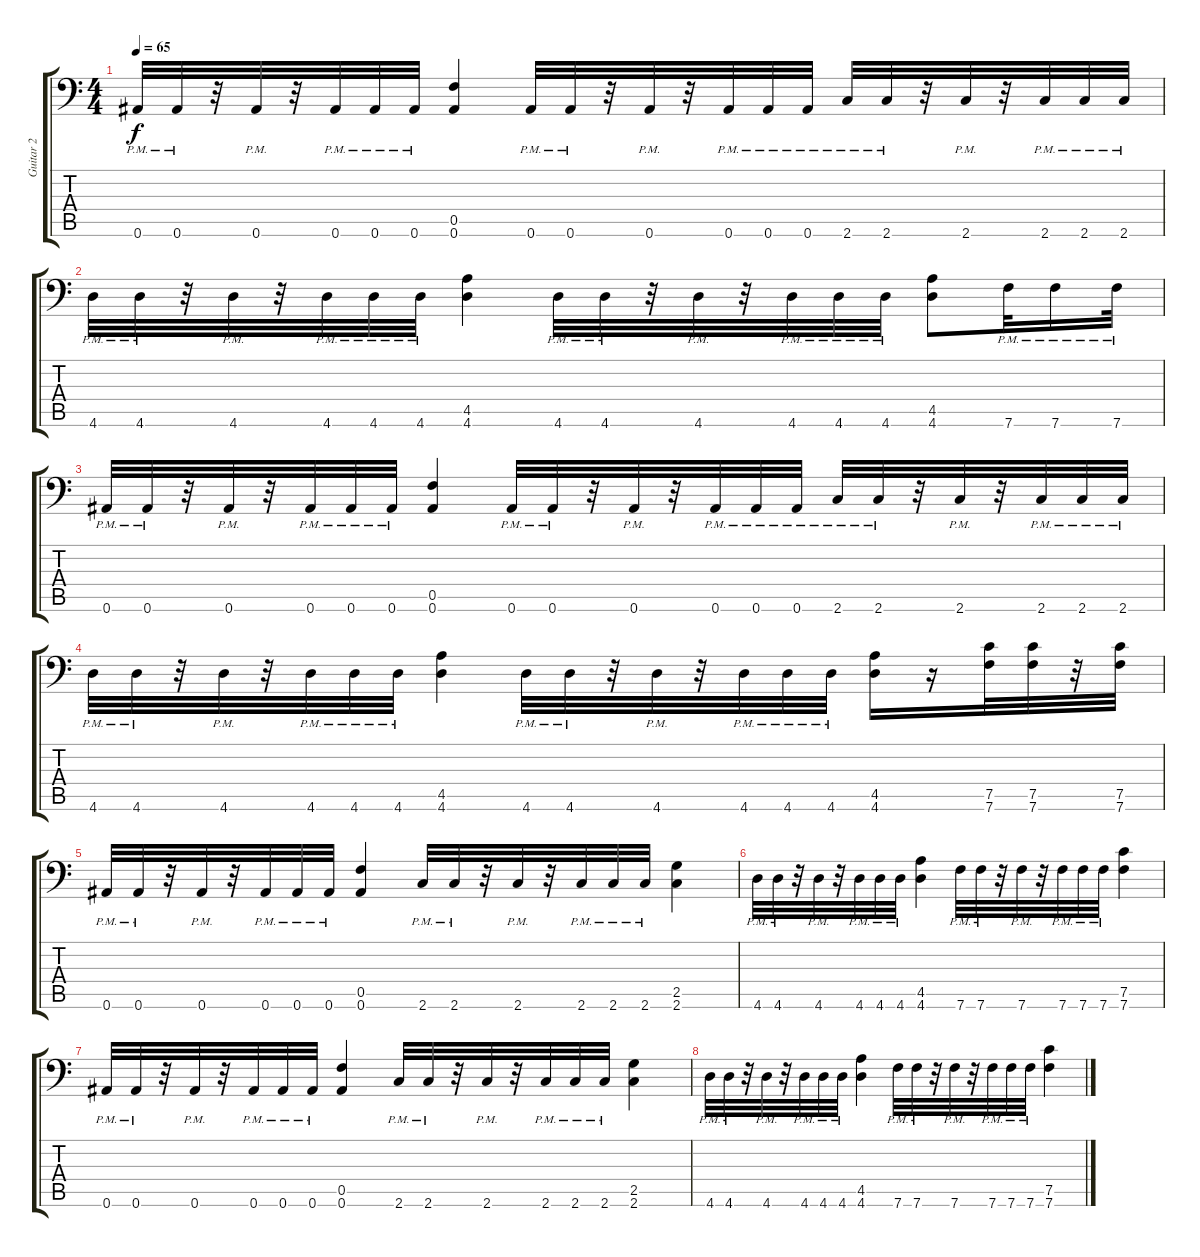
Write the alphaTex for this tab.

\track ("Guitar 2" "Guitar 2") {instrument distortionguitar}
\staff {score tabs}
\tuning (C4 G3 Eb3 Bb2 F2 Bb1) {hide}
\ts (4 4)
\tempo 65
\clef f4
\ks c
0.6{pm}.32{dy f} 0.6{pm}.32 r.32 0.6{pm}.32 r.32 0.6{pm}.32 0.6{pm}.32 0.6{pm}.32 (0.5 0.6).4 0.6{pm}.32 0.6{pm}.32 r.32 0.6{pm}.32 r.32 0.6{pm}.32 0.6{pm}.32 0.6{pm}.32 2.6{pm}.32 2.6{pm}.32 r.32 2.6{pm}.32 r.32 2.6{pm}.32 2.6{pm}.32 2.6{pm}.32 |
4.6{pm}.32 4.6{pm}.32 r.32 4.6{pm}.32 r.32 4.6{pm}.32 4.6{pm}.32 4.6{pm}.32 (4.5 4.6).4 4.6{pm}.32 4.6{pm}.32 r.32 4.6{pm}.32 r.32 4.6{pm}.32 4.6{pm}.32 4.6{pm}.32 (4.5 4.6).8 7.6{pm}.32 7.6{pm}.16 7.6{pm}.32 |
0.6{pm}.32 0.6{pm}.32 r.32 0.6{pm}.32 r.32 0.6{pm}.32 0.6{pm}.32 0.6{pm}.32 (0.5 0.6).4 0.6{pm}.32 0.6{pm}.32 r.32 0.6{pm}.32 r.32 0.6{pm}.32 0.6{pm}.32 0.6{pm}.32 2.6{pm}.32 2.6{pm}.32 r.32 2.6{pm}.32 r.32 2.6{pm}.32 2.6{pm}.32 2.6{pm}.32 |
4.6{pm}.32 4.6{pm}.32 r.32 4.6{pm}.32 r.32 4.6{pm}.32 4.6{pm}.32 4.6{pm}.32 (4.5 4.6).4 4.6{pm}.32 4.6{pm}.32 r.32 4.6{pm}.32 r.32 4.6{pm}.32 4.6{pm}.32 4.6{pm}.32 (4.5 4.6).16 r.16 (7.5 7.6).32 (7.5 7.6).32 r.32 (7.5 7.6).32 |
0.6{pm}.32 0.6{pm}.32 r.32 0.6{pm}.32 r.32 0.6{pm}.32 0.6{pm}.32 0.6{pm}.32 (0.5 0.6).4 2.6{pm}.32 2.6{pm}.32 r.32 2.6{pm}.32 r.32 2.6{pm}.32 2.6{pm}.32 2.6{pm}.32 (2.5 2.6).4 |
4.6{pm}.32 4.6{pm}.32 r.32 4.6{pm}.32 r.32 4.6{pm}.32 4.6{pm}.32 4.6{pm}.32 (4.5 4.6).4 7.6{pm}.32 7.6{pm}.32 r.32 7.6{pm}.32 r.32 7.6{pm}.32 7.6{pm}.32 7.6{pm}.32 (7.5 7.6).4 |
0.6{pm}.32 0.6{pm}.32 r.32 0.6{pm}.32 r.32 0.6{pm}.32 0.6{pm}.32 0.6{pm}.32 (0.5 0.6).4 2.6{pm}.32 2.6{pm}.32 r.32 2.6{pm}.32 r.32 2.6{pm}.32 2.6{pm}.32 2.6{pm}.32 (2.5 2.6).4 |
4.6{pm}.32 4.6{pm}.32 r.32 4.6{pm}.32 r.32 4.6{pm}.32 4.6{pm}.32 4.6{pm}.32 (4.5 4.6).4 7.6{pm}.32 7.6{pm}.32 r.32 7.6{pm}.32 r.32 7.6{pm}.32 7.6{pm}.32 7.6{pm}.32 (7.5 7.6).4
